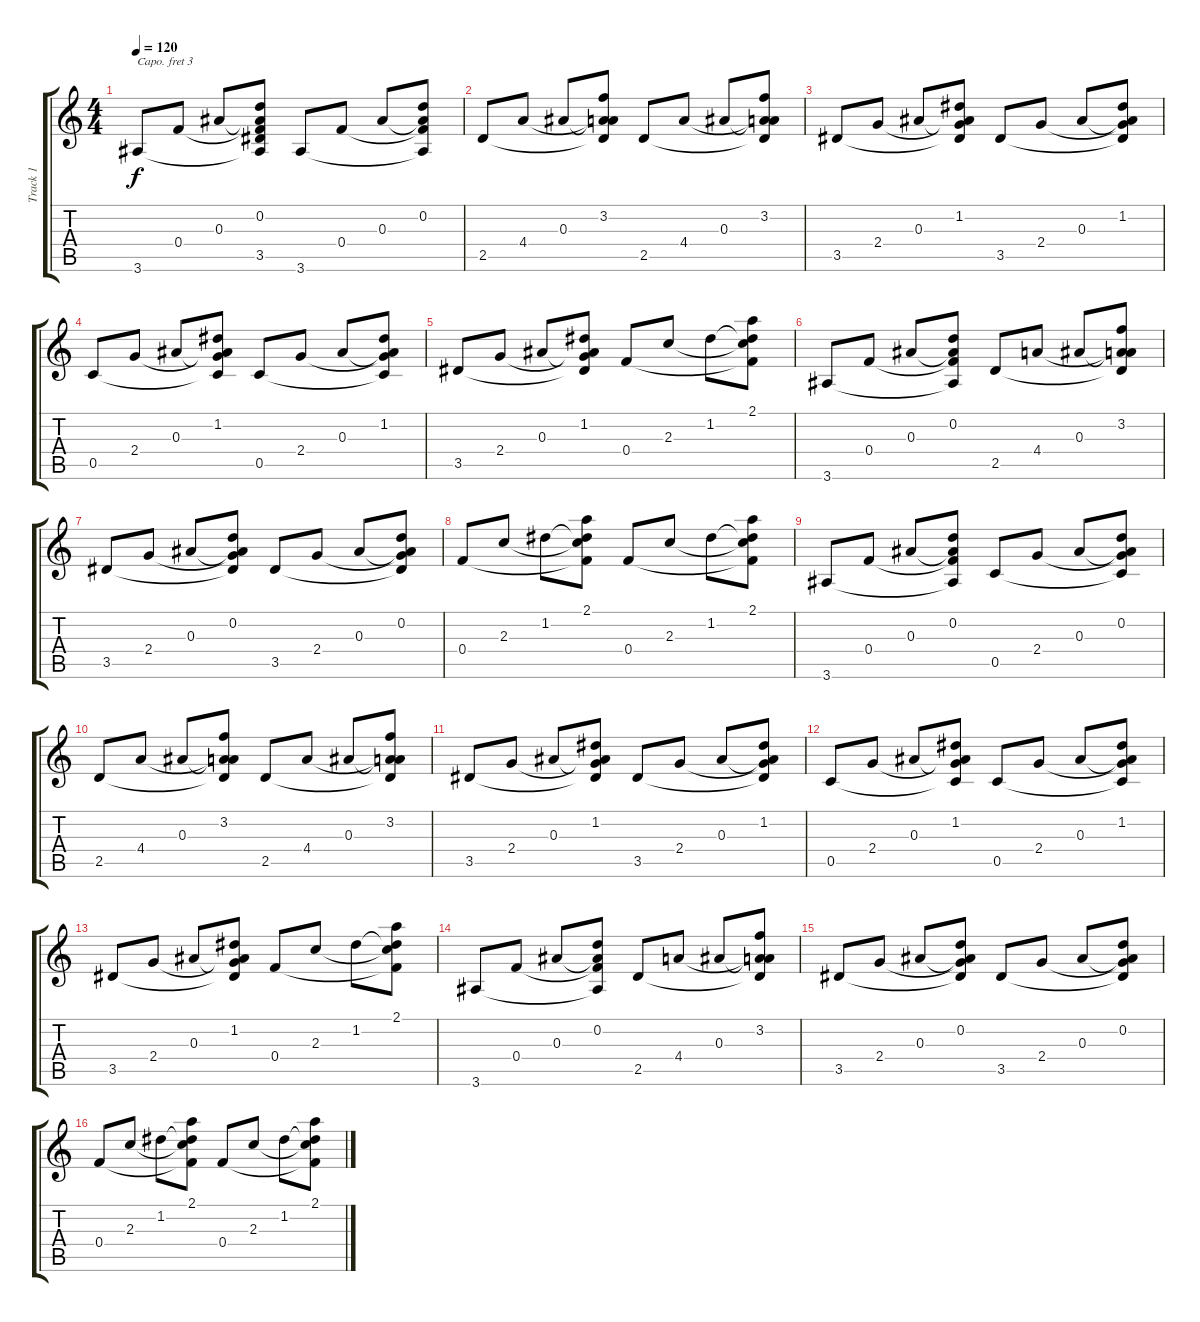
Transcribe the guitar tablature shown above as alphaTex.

\track ("Track 1" "Track 1") {instrument acousticguitarnylon}
\staff {score tabs}
\capo 3
\tuning (E4 B3 G3 D3 A2 E2) {hide}
\ts (4 4)
\tempo 120
\clef g2
\ks c
3.6.8{dy f} 0.4.8 0.3.8 (0.2 0.3{t} 0.4{t} 3.5{t} 3.6{t}).8 3.6.8 0.4.8 0.3.8 (0.2 0.3{t} 0.4{t} 3.6{t}).8 |
2.5.8 4.4.8 0.3.8 (3.2 0.3{t} 4.4{t} 2.5{t}).8 2.5.8 4.4.8 0.3.8 (3.2 0.3{t} 4.4{t} 2.5{t}).8 |
3.5.8 2.4.8 0.3.8 (1.2 0.3{t} 2.4{t} 3.5{t}).8 3.5.8 2.4.8 0.3.8 (1.2 0.3{t} 2.4{t} 3.5{t}).8 |
0.5.8 2.4.8 0.3.8 (1.2 0.3{t} 2.4{t} 0.5{t}).8 0.5.8 2.4.8 0.3.8 (1.2 0.3{t} 2.4{t} 0.5{t}).8 |
3.5.8 2.4.8 0.3.8 (1.2 0.3{t} 2.4{t} 3.5{t}).8 0.4.8 2.3.8 1.2.8 (2.1 1.2{t} 2.3{t} 0.4{t}).8 |
3.6.8 0.4.8 0.3.8 (0.2 0.3{t} 0.4{t} 3.6{t}).8 2.5.8 4.4.8 0.3.8 (3.2 0.3{t} 4.4{t} 2.5{t}).8 |
3.5.8 2.4.8 0.3.8 (0.2 0.3{t} 2.4{t} 3.5{t}).8 3.5.8 2.4.8 0.3.8 (0.2 0.3{t} 2.4{t} 3.5{t}).8 |
0.4.8 2.3.8 1.2.8 (2.1 1.2{t} 2.3{t} 0.4{t}).8 0.4.8 2.3.8 1.2.8 (2.1 1.2{t} 2.3{t} 0.4{t}).8 |
3.6.8 0.4.8 0.3.8 (0.2 0.3{t} 0.4{t} 3.6{t}).8 0.5.8 2.4.8 0.3.8 (0.2 0.3{t} 2.4{t} 0.5{t}).8 |
2.5.8 4.4.8 0.3.8 (3.2 0.3{t} 4.4{t} 2.5{t}).8 2.5.8 4.4.8 0.3.8 (3.2 0.3{t} 4.4{t} 2.5{t}).8 |
3.5.8 2.4.8 0.3.8 (1.2 0.3{t} 2.4{t} 3.5{t}).8 3.5.8 2.4.8 0.3.8 (1.2 0.3{t} 2.4{t} 3.5{t}).8 |
0.5.8 2.4.8 0.3.8 (1.2 0.3{t} 2.4{t} 0.5{t}).8 0.5.8 2.4.8 0.3.8 (1.2 0.3{t} 2.4{t} 0.5{t}).8 |
3.5.8 2.4.8 0.3.8 (1.2 0.3{t} 2.4{t} 3.5{t}).8 0.4.8 2.3.8 1.2.8 (2.1 1.2{t} 2.3{t} 0.4{t}).8 |
3.6.8 0.4.8 0.3.8 (0.2 0.3{t} 0.4{t} 3.6{t}).8 2.5.8 4.4.8 0.3.8 (3.2 0.3{t} 4.4{t} 2.5{t}).8 |
3.5.8 2.4.8 0.3.8 (0.2 0.3{t} 2.4{t} 3.5{t}).8 3.5.8 2.4.8 0.3.8 (0.2 0.3{t} 2.4{t} 3.5{t}).8 |
0.4.8 2.3.8 1.2.8 (2.1 1.2{t} 2.3{t} 0.4{t}).8 0.4.8 2.3.8 1.2.8 (2.1 1.2{t} 2.3{t} 0.4{t}).8
